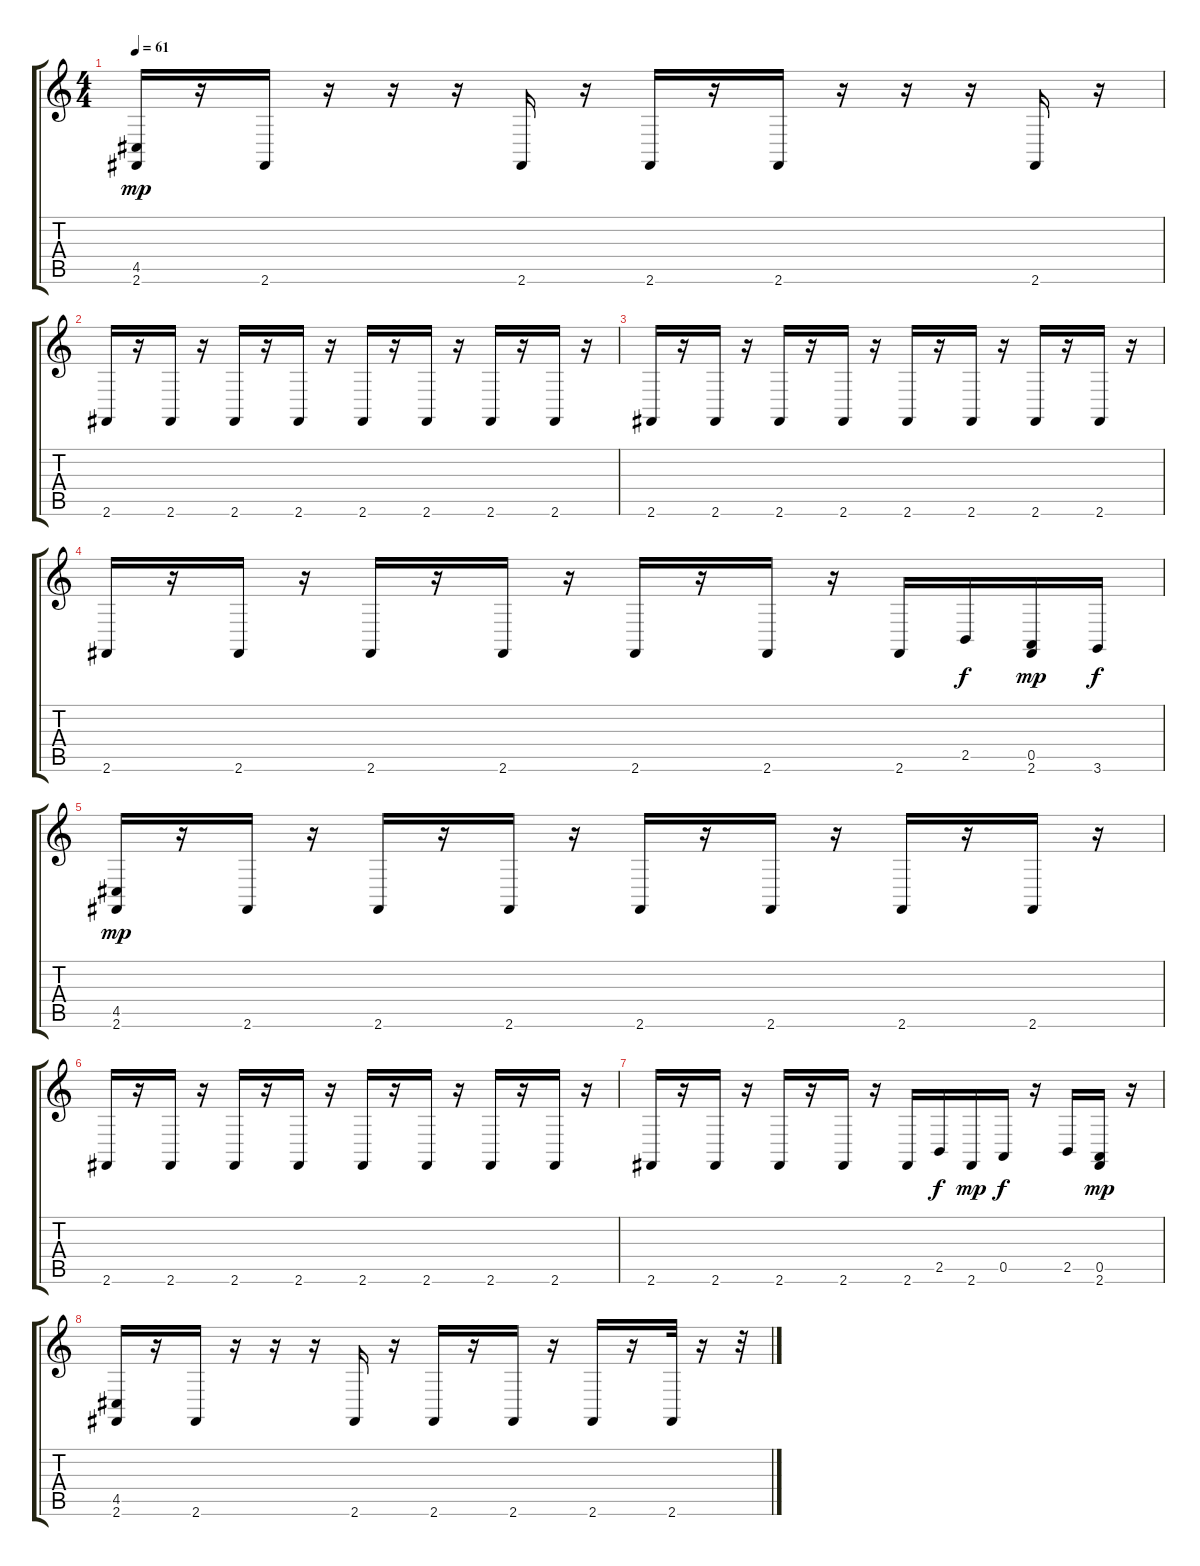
\track "" {instrument acousticgrandpiano}
\staff {score tabs}
\tuning (E4 B3 G3 D3 A2 E2) {hide}
\ts (4 4)
\tempo 61
\clef g2
\ks c
(4.5 2.6).16{dy mp} r.16 2.6.16 r.16 r.16 r.16 2.6.16 r.16 2.6.16 r.16 2.6.16 r.16 r.16 r.16 2.6.16 r.16 |
2.6.16 r.16 2.6.16 r.16 2.6.16 r.16 2.6.16 r.16 2.6.16 r.16 2.6.16 r.16 2.6.16 r.16 2.6.16 r.16 |
2.6.16 r.16 2.6.16 r.16 2.6.16 r.16 2.6.16 r.16 2.6.16 r.16 2.6.16 r.16 2.6.16 r.16 2.6.16 r.16 |
2.6.16 r.16 2.6.16 r.16 2.6.16 r.16 2.6.16 r.16 2.6.16 r.16 2.6.16 r.16 2.6.16 2.5.16{dy f} (0.5 2.6).16{dy mp} 3.6.16{dy f} |
(4.5 2.6).16{dy mp} r.16 2.6.16 r.16 2.6.16 r.16 2.6.16 r.16 2.6.16 r.16 2.6.16 r.16 2.6.16 r.16 2.6.16 r.16 |
2.6.16 r.16 2.6.16 r.16 2.6.16 r.16 2.6.16 r.16 2.6.16 r.16 2.6.16 r.16 2.6.16 r.16 2.6.16 r.16 |
2.6.16 r.16 2.6.16 r.16 2.6.16 r.16 2.6.16 r.16 2.6.16 2.5.16{dy f} 2.6.16{dy mp} 0.5.16{dy f} r.16 2.5.16 (0.5 2.6).16{dy mp} r.16 |
(4.5 2.6).16 r.16 2.6.16 r.16 r.16 r.16 2.6.16 r.16 2.6.16 r.16 2.6.16 r.16 2.6.16 r.16 2.6.32 r.16 r.32
